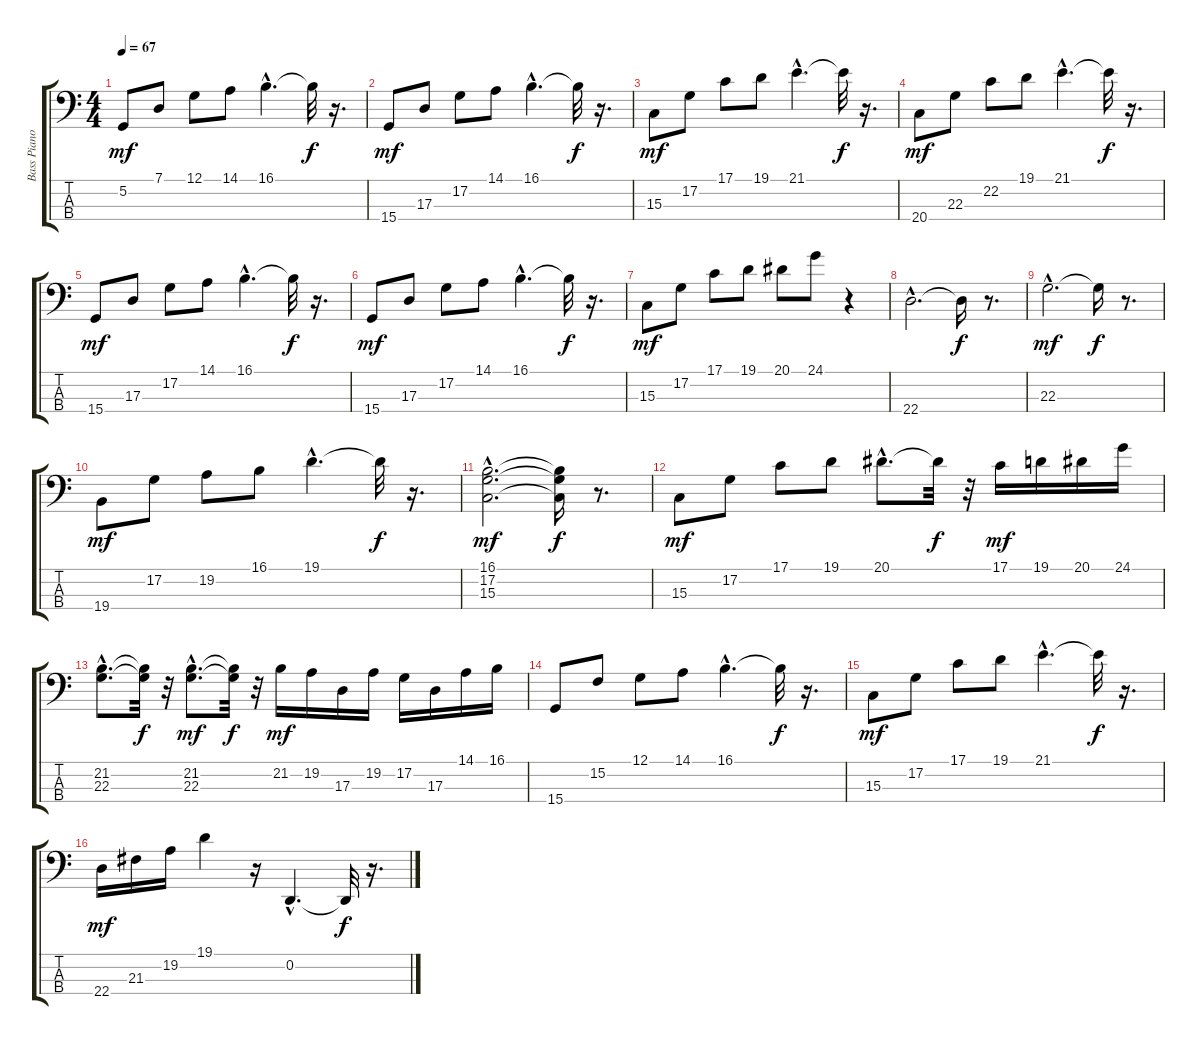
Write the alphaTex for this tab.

\track ("Bass Piano" "Bass Piano") {instrument acousticgrandpiano}
\staff {score tabs}
\tuning (G2 D2 A1 E1) {hide}
\ts (4 4)
\tempo 67
\clef f4
\ks c
5.2.8{dy mf instrument acousticgrandpiano} 7.1.8 12.1.8 14.1.8 16.1{hac}.4{d} 16.1{t}.32{dy f} r.16{d} |
15.4.8{dy mf} 17.3.8 17.2.8 14.1.8 16.1{hac}.4{d} 16.1{t}.32{dy f} r.16{d} |
15.3.8{dy mf} 17.2.8 17.1.8 19.1.8 21.1{hac}.4{d} 21.1{t}.32{dy f} r.16{d} |
20.4.8{dy mf} 22.3.8 22.2.8 19.1.8 21.1{hac}.4{d} 21.1{t}.32{dy f} r.16{d} |
15.4.8{dy mf} 17.3.8 17.2.8 14.1.8 16.1{hac}.4{d} 16.1{t}.32{dy f} r.16{d} |
15.4.8{dy mf} 17.3.8 17.2.8 14.1.8 16.1{hac}.4{d} 16.1{t}.32{dy f} r.16{d} |
15.3.8{dy mf} 17.2.8 17.1.8 19.1.8 20.1.8 24.1.8 r.4 |
22.4{hac}.2{d} 22.4{t}.16{dy f} r.8{d} |
22.3{hac}.2{d dy mf} 22.3{t}.16{dy f} r.8{d} |
19.4.8{dy mf} 17.2.8 19.2.8 16.1.8 19.1{hac}.4{d} 19.1{t}.32{dy f} r.16{d} |
(16.1{hac} 17.2{hac} 15.3{hac}).2{d dy mf} (16.1{t} 17.2{t} 15.3{t}).16{dy f} r.8{d} |
15.3.8{dy mf} 17.2.8 17.1.8 19.1.8 20.1{hac}.8{d} 20.1{t}.32{dy f} r.32 17.1.16{dy mf} 19.1.16 20.1.16 24.1.16 |
(21.2{hac} 22.3{hac}).8{d} (21.2{t} 22.3{t}).32{dy f} r.32 (21.2{hac} 22.3{hac}).8{d dy mf} (21.2{t} 22.3{t}).32{dy f} r.32 21.2.16{dy mf} 19.2.16 17.3.16 19.2.16 17.2.16 17.3.16 14.1.16 16.1.16 |
15.4.8 15.2.8 12.1.8 14.1.8 16.1{hac}.4{d} 16.1{t}.32{dy f} r.16{d} |
15.3.8{dy mf} 17.2.8 17.1.8 19.1.8 21.1{hac}.4{d} 21.1{t}.32{dy f} r.16{d} |
22.4.16{dy mf} 21.3.16 19.2.16 19.1.4 r.16 0.2{hac}.4{d} 0.2{t}.32{dy f} r.16{d}
